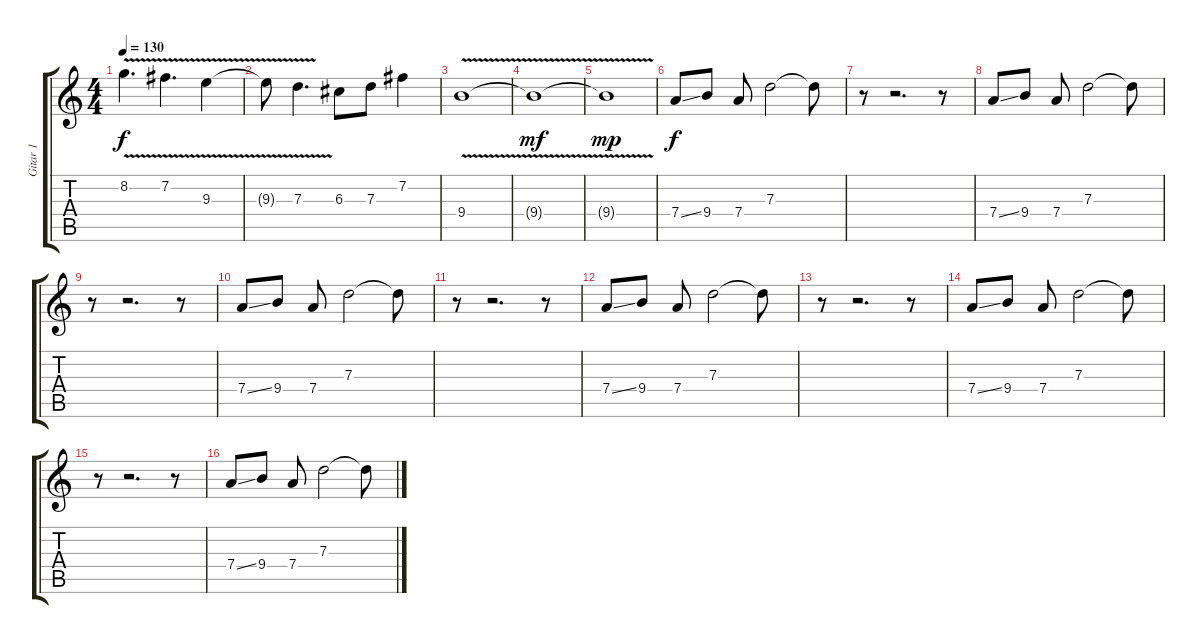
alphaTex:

\track ("Gitar 1" "Gitar 1") {instrument electricguitarjazz}
\staff {score tabs}
\tuning (E4 B3 G3 D3 A2 E2) {hide}
\ts (4 4)
\tempo 130
\clef g2
\ks c
8.2{v}.4{d dy f} 7.2{v}.4{d} 9.3{v}.4 |
9.3{t}.8 7.3{v}.4{d} 6.3.8 7.3.8 7.2.4 |
9.4{v}.1 |
9.4{v t}.1{dy mf} |
9.4{v t}.1{dy mp} |
7.4{ss}.8{dy f} 9.4.8 7.4.8 7.3.2 7.3{t}.8 |
r.8 r.2{d} r.8 |
7.4{ss}.8 9.4.8 7.4.8 7.3.2 7.3{t}.8 |
r.8 r.2{d} r.8 |
7.4{ss}.8 9.4.8 7.4.8 7.3.2 7.3{t}.8 |
r.8 r.2{d} r.8 |
7.4{ss}.8 9.4.8 7.4.8 7.3.2 7.3{t}.8 |
r.8 r.2{d} r.8 |
7.4{ss}.8 9.4.8 7.4.8 7.3.2 7.3{t}.8 |
r.8 r.2{d} r.8 |
7.4{ss}.8 9.4.8 7.4.8 7.3.2 7.3{t}.8
